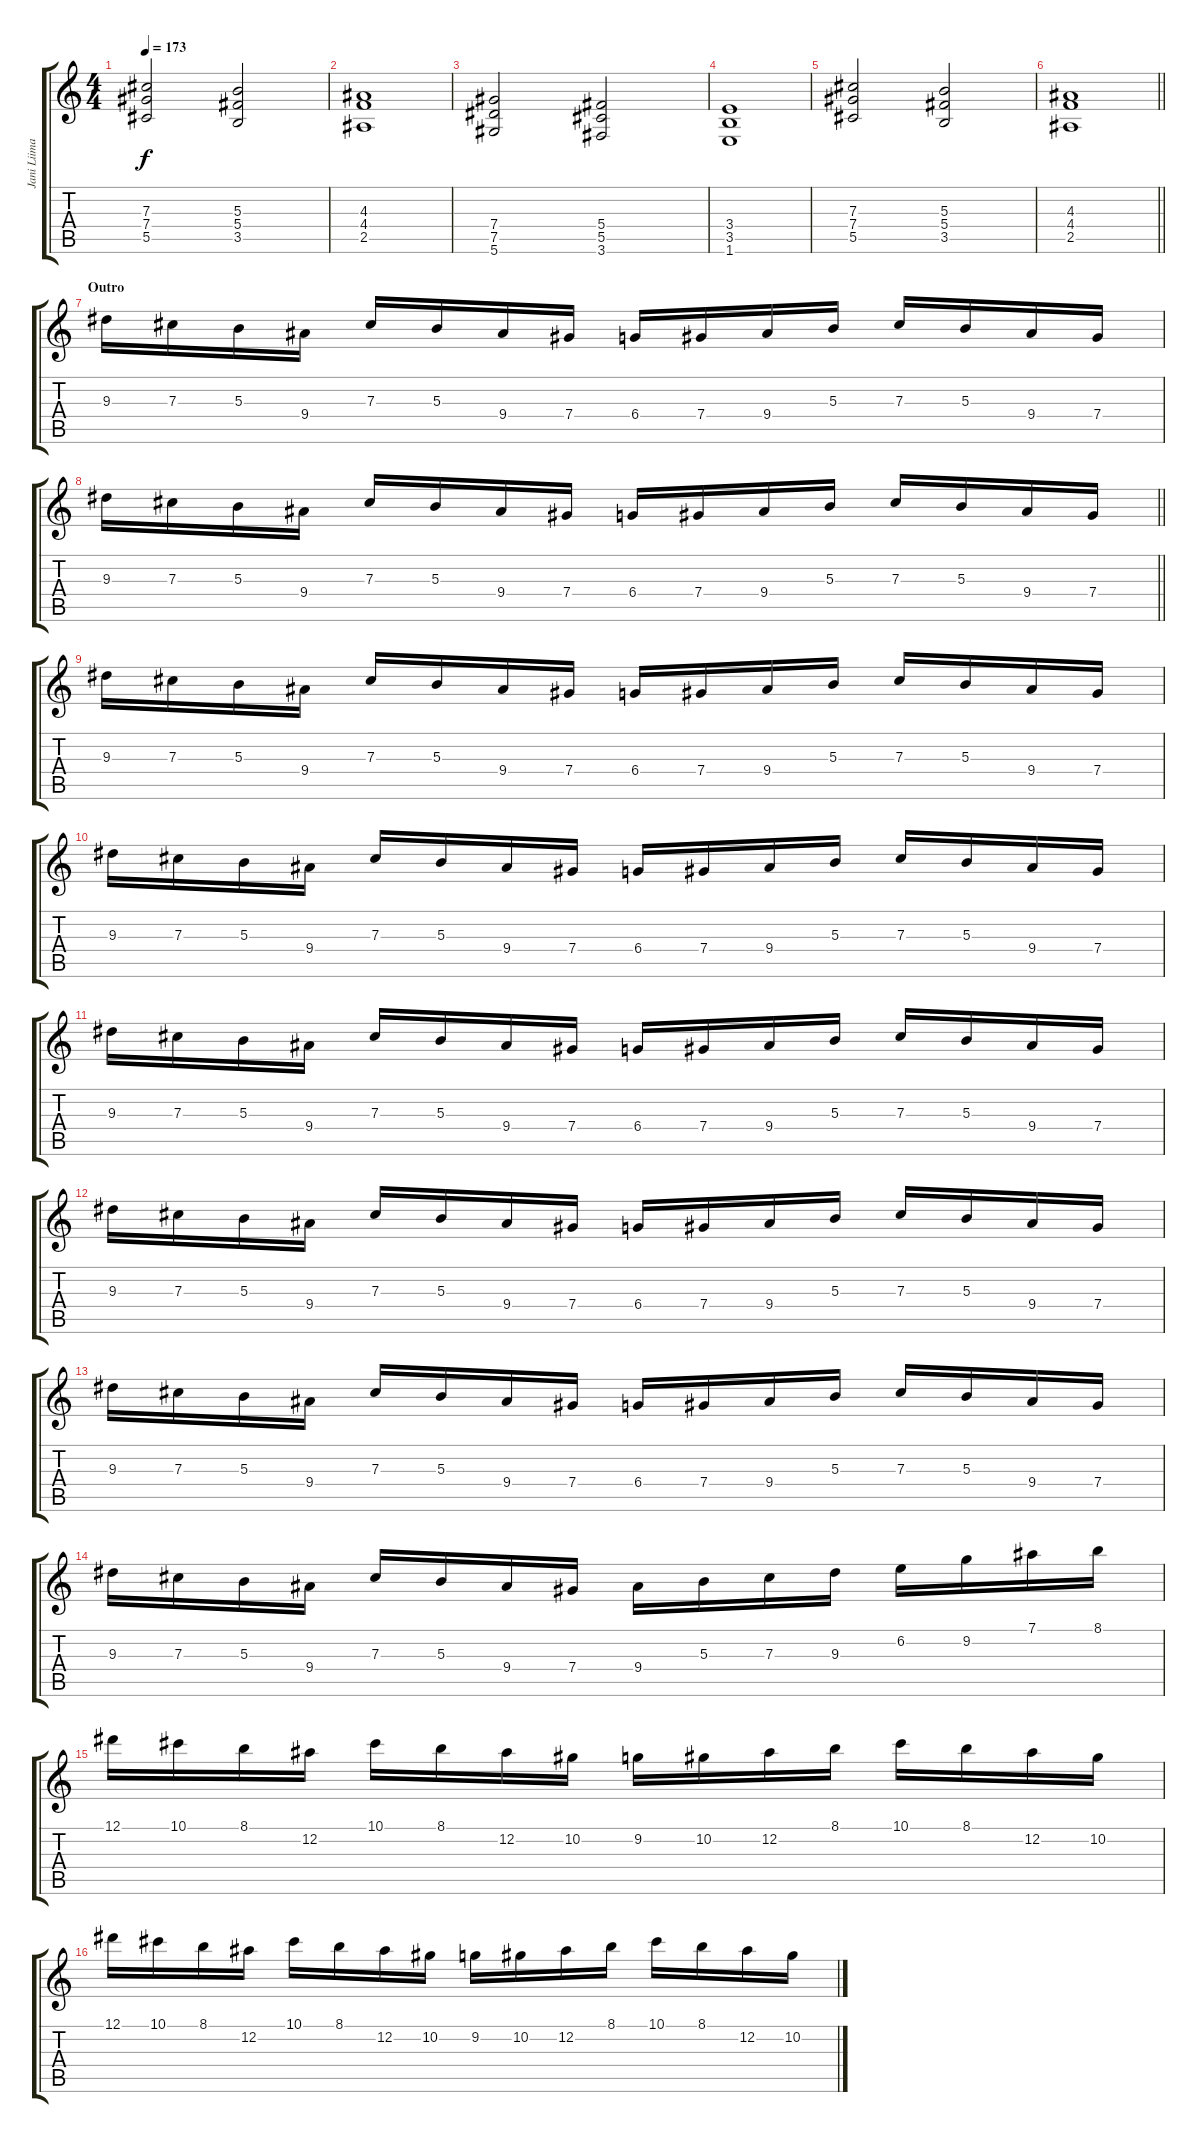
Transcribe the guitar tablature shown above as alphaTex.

\track ("Jani Liimatainen - Guitar I" "Jani Liima") {instrument distortionguitar}
\staff {score tabs}
\tuning (Eb4 Bb3 Gb3 Db3 Ab2 Eb2) {hide}
\ts (4 4)
\tempo 173
\clef g2
\ks c
(7.3 7.4 5.5).2{dy f} (5.3 5.4 3.5).2 |
(4.3 4.4 2.5).1 |
(7.4 7.5 5.6).2 (5.4 5.5 3.6).2 |
(3.4 3.5 1.6).1 |
(7.3 7.4 5.5).2 (5.3 5.4 3.5).2 |
\barLineRight lightlight
(4.3 4.4 2.5).1 |
\section ("" "Outro")
9.3.16 7.3.16 5.3.16 9.4.16 7.3.16 5.3.16 9.4.16 7.4.16 6.4.16 7.4.16 9.4.16 5.3.16 7.3.16 5.3.16 9.4.16 7.4.16 |
\barLineRight lightlight
9.3.16 7.3.16 5.3.16 9.4.16 7.3.16 5.3.16 9.4.16 7.4.16 6.4.16 7.4.16 9.4.16 5.3.16 7.3.16 5.3.16 9.4.16 7.4.16 |
\ks aminor
9.3.16 7.3.16 5.3.16 9.4.16 7.3.16 5.3.16 9.4.16 7.4.16 6.4.16 7.4.16 9.4.16 5.3.16 7.3.16 5.3.16 9.4.16 7.4.16 |
9.3.16 7.3.16 5.3.16 9.4.16 7.3.16 5.3.16 9.4.16 7.4.16 6.4.16 7.4.16 9.4.16 5.3.16 7.3.16 5.3.16 9.4.16 7.4.16 |
9.3.16 7.3.16 5.3.16 9.4.16 7.3.16 5.3.16 9.4.16 7.4.16 6.4.16 7.4.16 9.4.16 5.3.16 7.3.16 5.3.16 9.4.16 7.4.16 |
9.3.16 7.3.16 5.3.16 9.4.16 7.3.16 5.3.16 9.4.16 7.4.16 6.4.16 7.4.16 9.4.16 5.3.16 7.3.16 5.3.16 9.4.16 7.4.16 |
9.3.16 7.3.16 5.3.16 9.4.16 7.3.16 5.3.16 9.4.16 7.4.16 6.4.16 7.4.16 9.4.16 5.3.16 7.3.16 5.3.16 9.4.16 7.4.16 |
9.3.16 7.3.16 5.3.16 9.4.16 7.3.16 5.3.16 9.4.16 7.4.16 9.4.16 5.3.16 7.3.16 9.3.16 6.2.16 9.2.16 7.1.16 8.1.16 |
12.1.16 10.1.16 8.1.16 12.2.16 10.1.16 8.1.16 12.2.16 10.2.16 9.2.16 10.2.16 12.2.16 8.1.16 10.1.16 8.1.16 12.2.16 10.2.16 |
12.1.16 10.1.16 8.1.16 12.2.16 10.1.16 8.1.16 12.2.16 10.2.16 9.2.16 10.2.16 12.2.16 8.1.16 10.1.16 8.1.16 12.2.16 10.2.16
